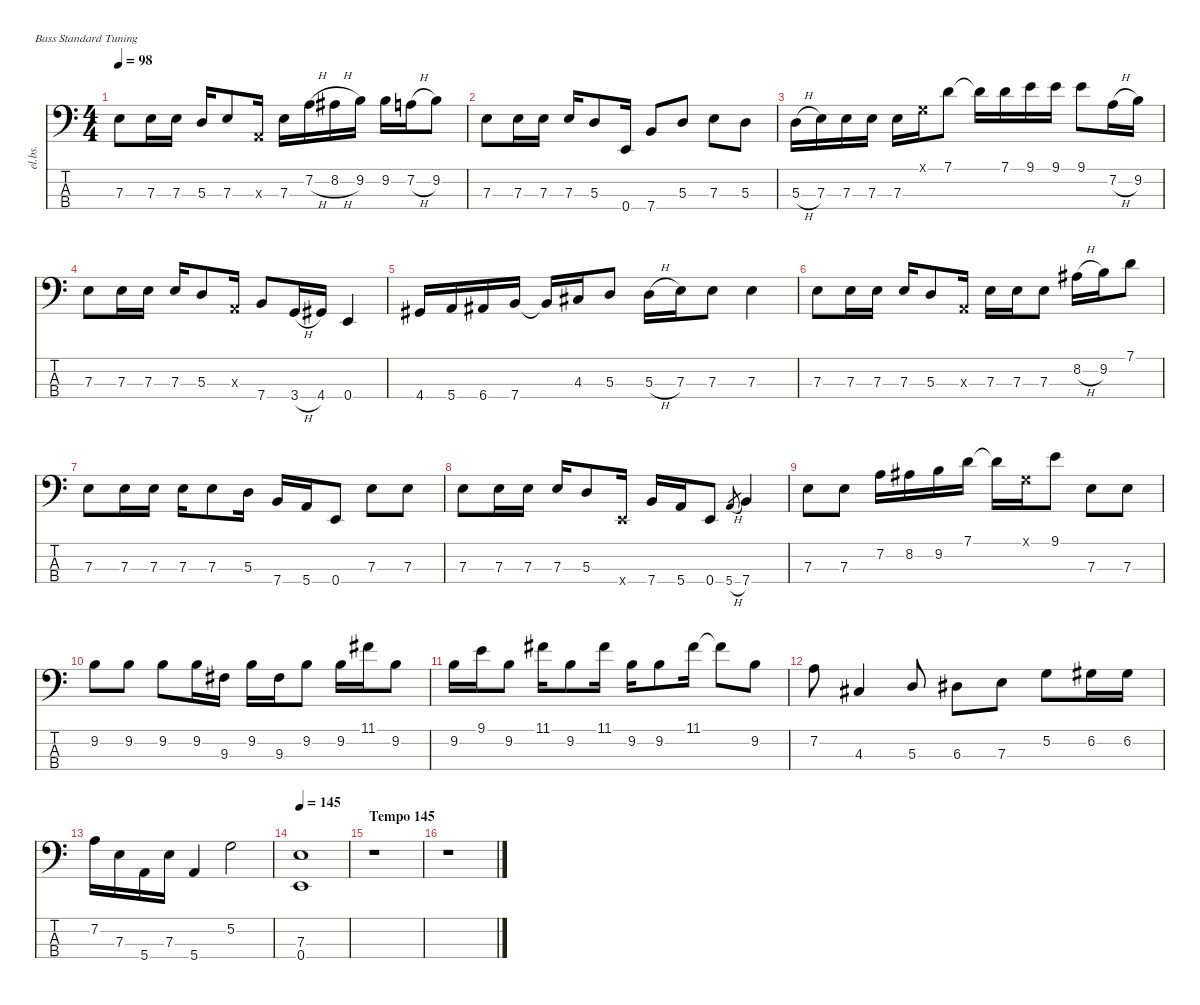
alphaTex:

\defaultSystemsLayout 4
\hideDynamics
\bracketExtendMode nobrackets
\otherSystemsTrackNameOrientation horizontal
\track ("Bass (Jones)" "el.bs.") {instrument electricbassfinger}
\staff {score tabs}
\tuning (G2 D2 A1 E1)
\ts (4 4)
\tempo 98
\clef f4
\ks c
7.3.8{dy f beam Down} 7.3.16{beam Down} 7.3.16{beam Down} 5.3.16{beam Up} 7.3.8{beam Up} 0.3{x}.16{beam Up} 7.3.16{beam Down} 7.2{h}.16{beam Down} 8.2{h acc #}.16{beam Down} 9.2.16{beam Down} 9.2.16{beam Down} 7.2{h}.16{beam Down} 9.2.8{beam Down} |
7.3.8{beam Down} 7.3.16{beam Down} 7.3.16{beam Down} 7.3.16{beam Up} 5.3.8{beam Up} 0.4.16{beam Up} 7.4.8{beam Up} 5.3.8{beam Up} 7.3.8{beam Down} 5.3.8{beam Down} |
5.3{h}.16{beam Down} 7.3.16{beam Down} 7.3.16{beam Down} 7.3.16{beam Down} 7.3.16{beam Down} 0.1{x}.16{beam Down} 7.1.8{beam Down} 7.1{t}.16{beam Down} 7.1.16{beam Down} 9.1.16{beam Down} 9.1.16{beam Down} 9.1.8{beam Down} 7.2{h}.16{beam Down} 9.2.16{beam Down} |
7.3.8{beam Down} 7.3.16{beam Down} 7.3.16{beam Down} 7.3.16{beam Up} 5.3.8{beam Up} 0.3{x}.16{beam Up} 7.4.8{beam Up} 3.4{h}.16{beam Up} 4.4{acc #}.16{beam Up} 0.4.4{beam Up} |
4.4{acc #}.16{beam Up} 5.4.16{beam Up} 6.4{acc #}.16{beam Up} 7.4.16{beam Up} 7.4{t}.16{beam Up} 4.3{acc #}.16{beam Up} 5.3.8{beam Up} 5.3{h}.16{beam Down} 7.3.16{beam Down} 7.3.8{beam Down} 7.3.4{beam Down} |
7.3.8{beam Down} 7.3.16{beam Down} 7.3.16{beam Down} 7.3.16{beam Up} 5.3.8{beam Up} 0.3{x}.16{beam Up} 7.3.16{beam Down} 7.3.16{beam Down} 7.3.8{beam Down} 8.2{h acc #}.16{beam Down} 9.2.16{beam Down} 7.1.8{beam Down} |
7.3.8{beam Down} 7.3.16{beam Down} 7.3.16{beam Down} 7.3.16{beam Down} 7.3.8{beam Down} 5.3.16{beam Down} 7.4.16{beam Up} 5.4.16{beam Up} 0.4.8{beam Up} 7.3.8{beam Down} 7.3.8{beam Down} |
7.3.8{beam Down} 7.3.16{beam Down} 7.3.16{beam Down} 7.3.16{beam Up} 5.3.8{beam Up} 0.4{x}.16{beam Up} 7.4.16{beam Up} 5.4.16{beam Up} 0.4.8{beam Up} 5.4{h}.8{gr dy mf beam Up} 7.4.4{dy f beam Up} |
7.3.8{beam Down} 7.3.8{beam Down} 7.2.16{beam Down} 8.2{acc #}.16{beam Down} 9.2.16{beam Down} 7.1.16{beam Down} 7.1{t}.16{beam Down} 0.1{x}.16{beam Down} 9.1.8{beam Down} 7.3.8{beam Down} 7.3.8{beam Down} |
9.2.8{beam Down} 9.2.8{beam Down} 9.2.8{beam Down} 9.2.16{beam Down} 9.3{acc #}.16{beam Down} 9.2.16{beam Down} 9.3{acc #}.16{beam Down} 9.2.8{beam Down} 9.2.16{beam Down} 11.1{acc #}.16{beam Down} 9.2.8{beam Down} |
9.2.16{beam Down} 9.1.16{beam Down} 9.2.8{beam Down} 11.1{acc #}.16{beam Down} 9.2.8{beam Down} 11.1{acc #}.16{beam Down} 9.2.16{beam Down} 9.2.8{beam Down} 11.1{acc #}.16{beam Down} 11.1{t acc #}.8{beam Down} 9.2.8{beam Down} |
7.2.8{beam Down} 4.3{acc #}.4{beam Up} 5.3.8{beam Up} 6.3{acc #}.8{beam Down} 7.3.8{beam Down} 5.2.8{beam Down} 6.2{acc #}.16{beam Down} 6.2{acc #}.16{beam Down} |
7.2.16{beam Down} 7.3.16{beam Down} 5.4.16{beam Down} 7.3.16{beam Down} 5.4.4{beam Up} 5.2.2{beam Down} |
\tempo 145
(7.3 0.4).1{beam Up} |
\section ("" "Tempo 145")
r.1{beam Down} |
r.1{beam Down}
